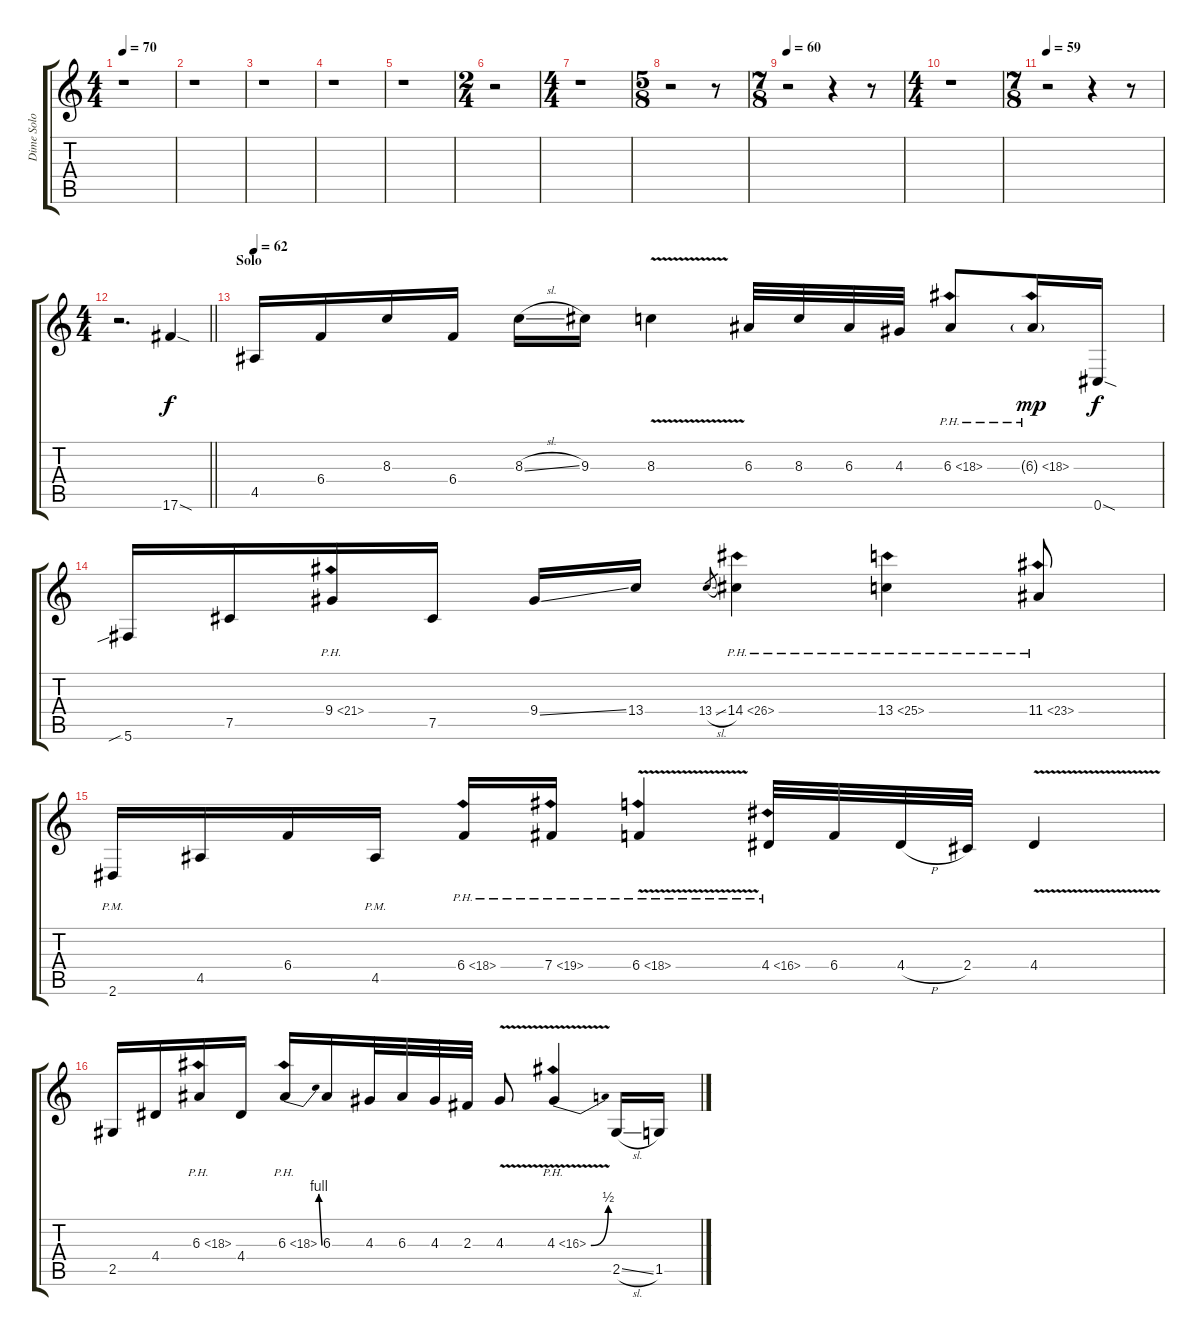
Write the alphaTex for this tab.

\track ("Dime Solo" "Dime Solo") {instrument overdrivenguitar}
\staff {score tabs}
\tuning (Db4 Ab3 E3 B2 Gb2 Db2) {hide}
\ts (4 4)
\tempo 70
\clef g2
\ks c
r.1{dy f} |
r.1 |
r.1 |
r.1 |
r.1 |
\ts (2 4)
r.2 |
\ts (4 4)
r.1 |
\ts (5 8)
r.2 r.8 |
\ts (7 8)
\tempo 60
r.2 r.4 r.8 |
\ts (4 4)
r.1 |
\ts (7 8)
\tempo 59
r.2 r.4 r.8 |
\ts (4 4)
\barLineRight lightlight
r.2{d} 17.6{sod}.4 |
\section ("" "Solo")
\tempo 62
4.5.16 6.4.16 8.3.16 6.4.16 8.3{sl}.16 9.3.16 8.3{v}.4 6.3.32 8.3.32 6.3.32 4.3.32 6.3{ph 12}.8 6.3{ph 12 g}.16{dy mp} 0.6{sod}.16{dy f} |
5.6{sib}.16 7.5.16 9.4{ph 12}.16 7.5.16 9.4{ss}.16 13.4.16 13.4{sl}.8{gr} 14.4{ph 12}.4 13.4{ph 12}.4 11.4{ph 12}.8 |
2.6{pm}.16 4.5.16 6.4.16 4.5{pm}.16 6.4{ph 12}.16 7.4{ph 12}.16 6.4{ph 12 v}.4 4.4{ph 12}.32 6.4.32 4.4{h}.32 2.4.32 4.4{v}.4 |
2.5.16 4.4.16 6.3{ph 12}.16 4.4.16 6.3{be (bend 0 0 60 4) ph 12}.16 6.3.16 4.3.32 6.3.32 4.3.32 2.3.32 4.3{v}.8 4.3{be (bend 0 0 60 2) ph 12 v}.4 2.5{sl}.16 1.5.16
